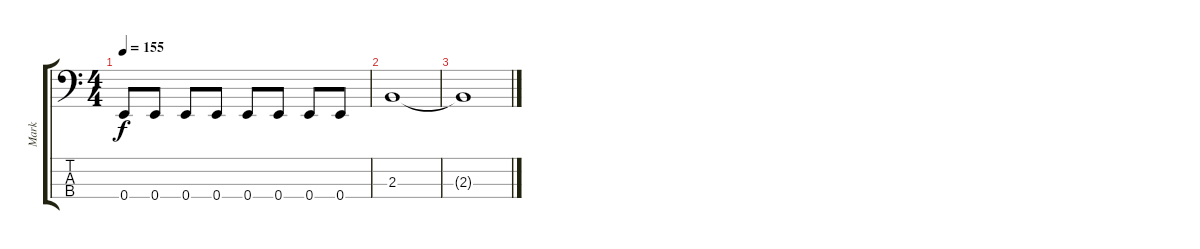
\track ("Mark" "Mark") {instrument electricbasspick}
\staff {score tabs}
\tuning (G2 D2 A1 E1) {hide}
\ts (4 4)
\tempo 155
\clef f4
\ks c
0.4.8{dy f} 0.4.8 0.4.8 0.4.8 0.4.8 0.4.8 0.4.8 0.4.8 |
2.3.1 |
2.3{t}.1
